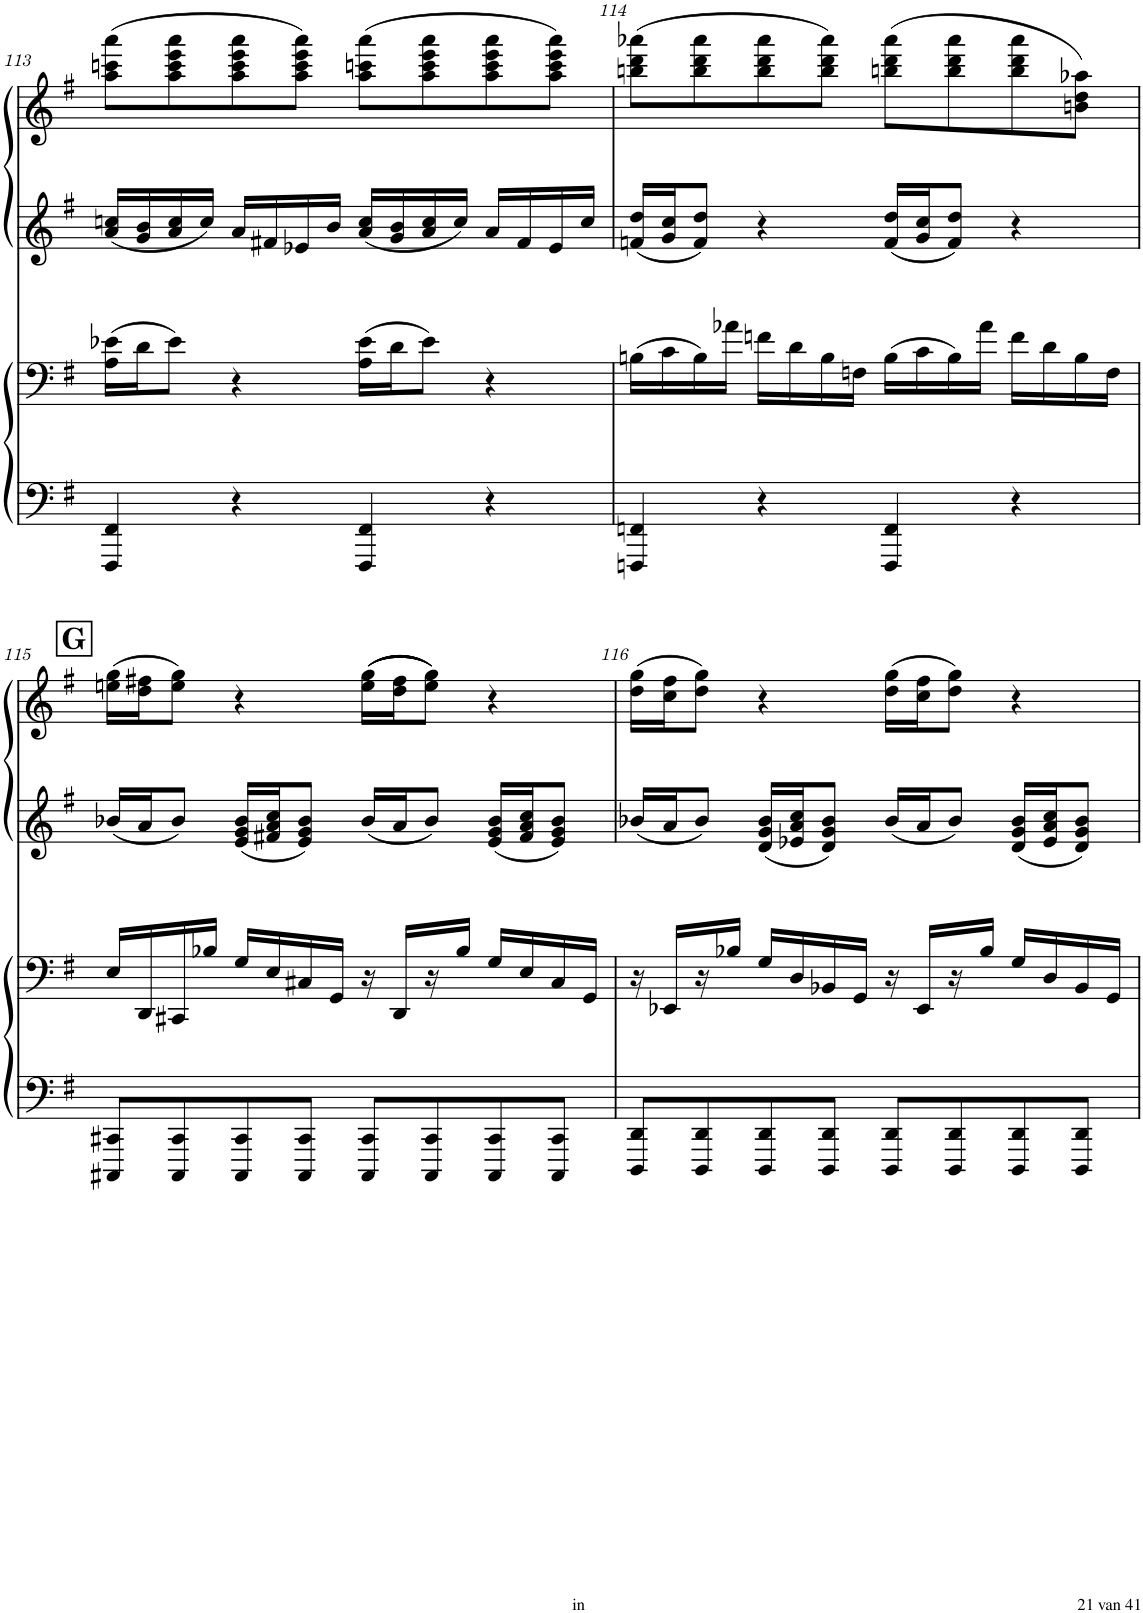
**kern	**kern	**kern	**kern
*part2	*part2	*part1	*part1
*staff4	*staff3	*staff2	*staff1
*I"Secondo	*	*I"Primo	*
!!LO:PB:g=z
*clefF4	*clefF4	*clefG2	*clefG2
*k[f#]	*k[f#]	*k[f#]	*k[f#]
*M2/2	*M2/2	*M2/2	*M2/2
*met(c|)	*met(c|)	*met(c|)	*met(c|)
=113	=113	=113	=113
4FFF#/ 4FF#/	(16A\ 16e-X\LL	16a/ 16ccn/LL	(8aa\ 8cccn\ 8aaa\L
.	16d\J	16g/ 16b/	.
.	8e-\J)	16a/ 16cc/	8aa\ 8ccc\ 8eee\ 8aaa\
.	.	16cc/JJ	.
4r	4r	16a/LL	8aa\ 8ccc\ 8eee\ 8aaa\
.	.	16f#X/	.
.	.	16e-X/	8aa\ 8ccc\ 8eee\ 8aaa\J)
.	.	16b/JJ	.
4FFF#/ 4FF#/	(16A\ 16e-\LL	16a/ 16cc/LL	(8aa\ 8cccn\ 8aaa\L
.	16d\J	16g/ 16b/	.
.	8e-\J)	16a/ 16cc/	8aa\ 8ccc\ 8eee\ 8aaa\
.	.	16cc/JJ	.
4r	4r	16a/LL	8aa\ 8ccc\ 8eee\ 8aaa\
.	.	16f#/	.
.	.	16e-/	8aa\ 8ccc\ 8eee\ 8aaa\J)
.	.	16cc/JJ	.
=114	=114	=114	=114
4FFFn/ 4FFn/	(16Bn\LL	16fn/ 16dd/LL	(8bbn\ 8ddd\ 8aaa-X\L
.	16c\	16g/ 16cc/J	.
.	16B\)	8f/ 8dd/J	8bb\ 8ddd\ 8aaa-\
.	16a-X\JJ	.	.
4r	16fn\LL	4r	8bb\ 8ddd\ 8aaa-\
.	16d\	.	.
.	16B\	.	8bb\ 8ddd\ 8aaa-\J)
.	16Fn\JJ	.	.
4FFF/ 4FF/	(16B\LL	16f/ 16dd/LL	(8bbn\ 8ddd\ 8aaa-\L
.	16c\	16g/ 16cc/J	.
.	16B\)	8f/ 8dd/J	8bb\ 8ddd\ 8aaa-\
.	16a-\JJ	.	.
4r	16f\LL	4r	8bb\ 8ddd\ 8aaa-\
.	16d\	.	.
.	16B\	.	8bn\ 8dd\ 8aa-X\J)
.	16F\JJ	.	.
!!LO:LB:g=z
!!LO:REH:place=s1:a:B:cj:fs=14:t=G
=115	=115	=115	=115
8CCC#X/ 8CC#X/L	16E/LL	16b-X/LL	(16een\ 16gg\LL
.	16DD/	16a/J	16dd\ 16ff#X\J
8CCC#/ 8CC#/	16CC#X/	8b-/J	8ee\ 8gg\J)
.	16B-X/JJ	.	.
8CCC#/ 8CC#/	16G/LL	16e/ 16g/ 16b-/LL	4r
.	16E/	16f#X/ 16a/ 16cc/J	.
8CCC#/ 8CC#/J	16C#X/	8e/ 8g/ 8b-/J	.
.	16GG/JJ	.	.
8CCC#/ 8CC#/L	16r	16b-/LL	(((16ee\ 16gg\LL
.	16DD/LL	16a/J	16dd\ 16ff#\J
8CCC#/ 8CC#/	16r	8b-/J	8ee\ 8gg\J)))
.	16B-/JJ	.	.
8CCC#/ 8CC#/	16G/LL	16e/ 16g/ 16b-/LL	4r
.	16E/	16f#/ 16a/ 16cc/J	.
8CCC#/ 8CC#/J	16C#/	8e/ 8g/ 8b-/J	.
.	16GG/JJ	.	.
=116	=116	=116	=116
8DDD/ 8DD/L	16r	16b-X/LL	(16dd\ 16gg\LL
.	16EE-X/LL	16a/J	16cc\ 16ff#\J
8DDD/ 8DD/	16r	8b-/J	8dd\ 8gg\J)
.	16B-X/JJ	.	.
8DDD/ 8DD/	16G/LL	16d/ 16g/ 16b-/LL	4r
.	16D/	16e-X/ 16a/ 16cc/J	.
8DDD/ 8DD/J	16BB-X/	8d/ 8g/ 8b-/J	.
.	16GG/JJ	.	.
8DDD/ 8DD/L	16r	16b-/LL	(16dd\ 16gg\LL
.	16EE-/LL	16a/J	16cc\ 16ff#\J
8DDD/ 8DD/	16r	8b-/J	8dd\ 8gg\J)
.	16B-/JJ	.	.
8DDD/ 8DD/	16G/LL	16d/ 16g/ 16b-/LL	4r
.	16D/	16e-/ 16a/ 16cc/J	.
8DDD/ 8DD/J	16BB-/	8d/ 8g/ 8b-/J	.
.	16GG/JJ	.	.
=	=	=	=
*-	*-	*-	*-
